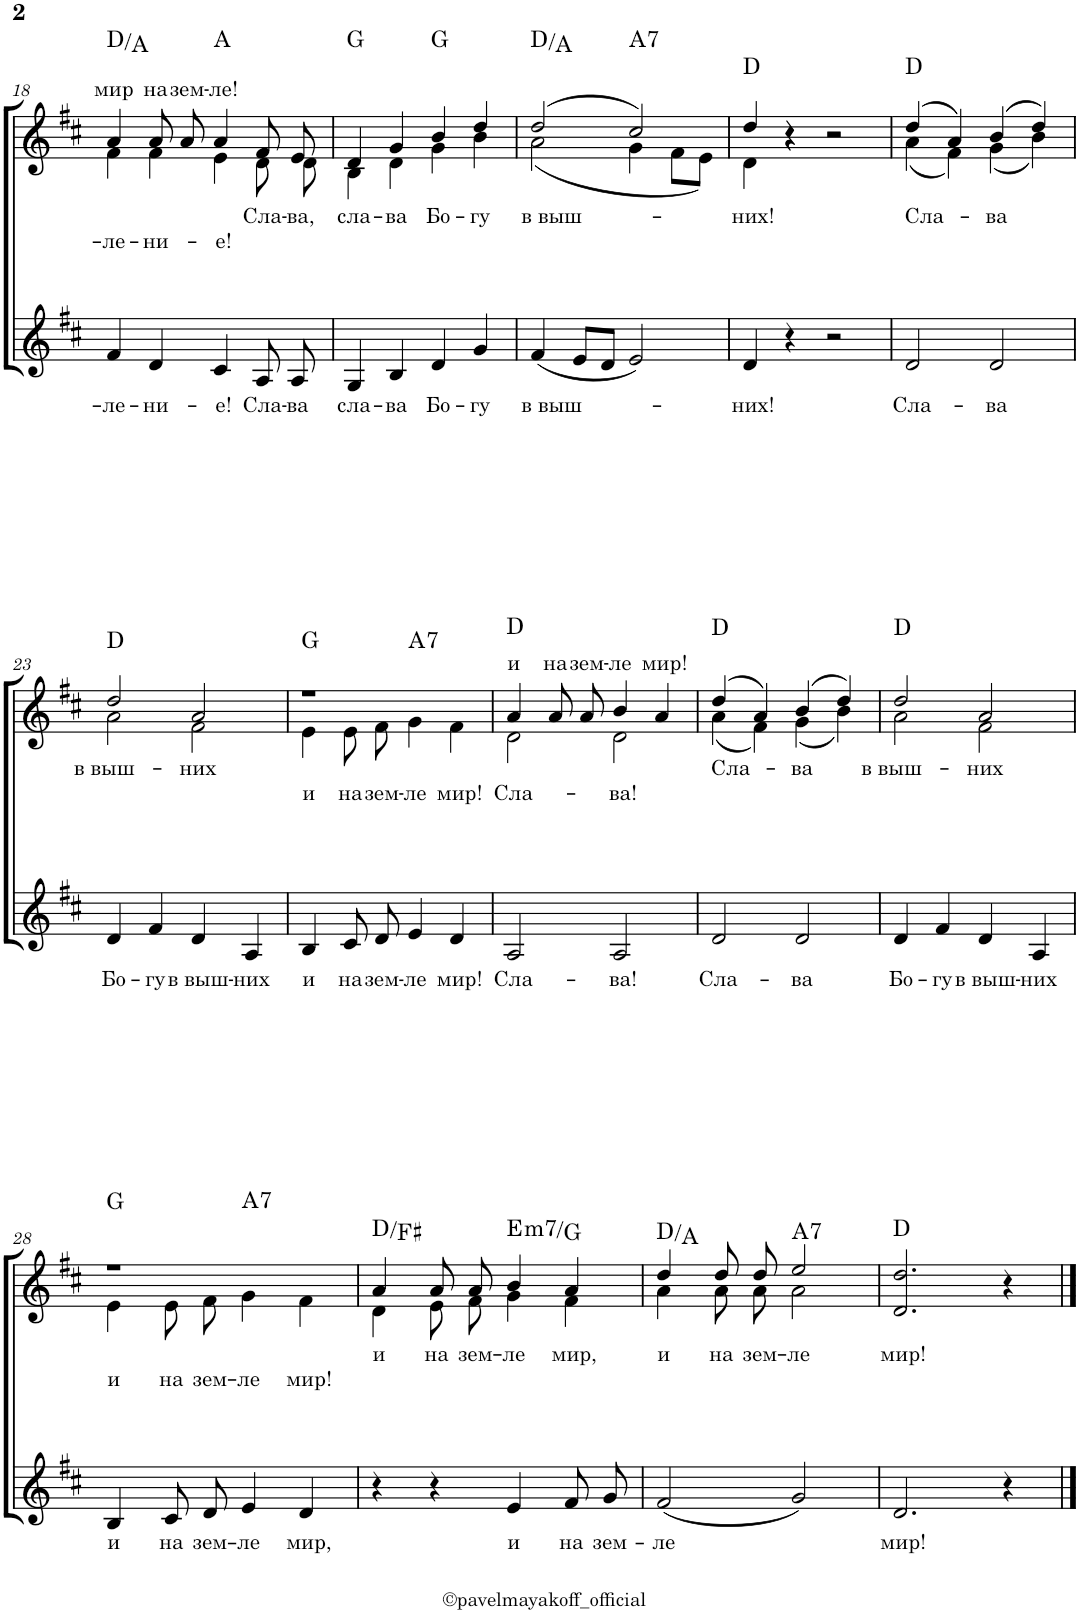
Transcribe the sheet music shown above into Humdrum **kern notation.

**kern	**text	**kern	**text	**text	**harte
*part2	*part2	*part1	*part1	*part1	*part1
*staff2	*staff2	*staff1	*staff1	*staff1	*
*I"Голос 3	*	*I"Голос 1 Голос 2	*	*	*
!!LO:PB:g=z
*clefG2	*	*clefG2	*	*	*
*k[f#c#]	*	*k[f#c#]	*	*	*
*M2/2	*	*M2/2	*	*	*
*met(c|)	*	*met(c|)	*	*	*
=18	=18	=18	=18	=18	=18
!	!LO:LY:b	!	!LO:LY:a	!	!
*	*	*^	*	*	*
!	!	!	!	!	!LO:LY:b	!
4f#/	-ле-	4a/	4f#\	.	-ле-	D:maj/5
!	!LO:LY:b	!	!	!LO:LY:a	!	!
!	!	!	!	!	!LO:LY:b	!
4d/	-ни-	8a/	4f#\	.	-ни-	.
!	!	!	!	!LO:LY:a	!	!
.	.	8a/	.	зем-	.	.
!	!LO:LY:b	!	!	!LO:LY:a	!	!
!	!	!	!	!	!LO:LY:b	!
4c#/	-е!	4a/	4e\	.	-е!	A:maj
!	!LO:LY:b	!	!	!LO:LY:b	!	!
8A/	Сла-	8f#/	8d\	Сла-	.	.
!	!LO:LY:b	!	!	!LO:LY:b	!	!
8A/	-ва	8e/	8d\	-ва,	.	.
=19	=19	=19	=19	=19	=19	=19
!	!LO:LY:b	!	!	!LO:LY:b	!	!
4G/	сла-	4d/	4B\	сла-	.	G:maj
!	!LO:LY:b	!	!	!LO:LY:b	!	!
4B/	-ва	4g/	4d\	-ва	.	.
!	!LO:LY:b	!	!	!LO:LY:b	!	!
4d/	Бо-	4b/	4g\	Бо-	.	G:maj
!	!LO:LY:b	!	!	!LO:LY:b	!	!
4g/	-гу	4dd/	4b\	-гу	.	.
=20	=20	=20	=20	=20	=20	=20
!	!LO:LY:b	!	!	!LO:LY:b	!	!
(4f#/	в выш-	(2dd/	(2a\	в выш-	.	D:maj/5
8e/L	.	.	.	.	.	.
8d/J	.	.	.	.	.	.
!	!	!	!	!	!	!LO:H:kt=7
2e/)	.	2cc#/)	4g\	.	.	A:7
.	.	.	8f#\L	.	.	.
.	.	.	8e\J)	.	.	.
=21	=21	=21	=21	=21	=21	=21
!	!LO:LY:b	!	!	!LO:LY:b	!	!
4d/	-них!	4dd/	4d\	-них!	.	D:maj
4r	.	4r	4r	.	.	.
2r	.	2r	2r	.	.	.
=22	=22	=22	=22	=22	=22	=22
!	!LO:LY:b	!	!	!LO:LY:b	!	!
2d/	Сла-	(4dd/	(4a\	Сла-	.	D:maj
.	.	4a/)	4f#\)	.	.	.
!	!LO:LY:b	!	!	!LO:LY:b	!	!
2d/	-ва	(4b/	(4g\	-ва	.	.
.	.	4dd/)	4b\)	.	.	.
!!LO:LB:g=z	!!
=23	=23	=23	=23	=23	=23	=23
!	!LO:LY:b	!	!	!LO:LY:b	!	!
4d/	Бо-	2dd/	2a\	в выш-	.	D:maj
!	!LO:LY:b	!	!	!	!	!
4f#/	-гу	.	.	.	.	.
!	!LO:LY:b	!	!	!LO:LY:b	!	!
4d/	в выш-	2a/	2f#\	-них	.	.
!	!LO:LY:b	!	!	!	!	!
4A/	-них	.	.	.	.	.
=24	=24	=24	=24	=24	=24	=24
!	!LO:LY:b	!	!	!	!LO:LY:b	!
4B/	и	1r	4e\	.	и	G:maj
!	!LO:LY:b	!	!	!	!LO:LY:b	!
8c#/	на	.	8e\	.	на	.
!	!LO:LY:b	!	!	!	!LO:LY:b	!
8d/	зем-	.	8f#\	.	зем-	.
!	!LO:LY:b	!	!	!	!LO:LY:b	!LO:H:kt=7
4e/	-ле	.	4g\	.	-ле	A:7
!	!LO:LY:b	!	!	!	!LO:LY:b	!
4d/	мир!	.	4f#\	.	мир!	.
=25	=25	=25	=25	=25	=25	=25
!	!LO:LY:b	!	!	!LO:LY:a	!	!
!	!	!	!	!	!LO:LY:b	!
2A/	Сла-	4a/	2d\	.	Сла-	D:maj
!	!	!	!	!LO:LY:a	!	!
.	.	8a/	.	на	.	.
!	!	!	!	!LO:LY:a	!	!
.	.	8a/	.	зем-	.	.
!	!LO:LY:b	!	!	!LO:LY:a	!	!
!	!	!	!	!	!LO:LY:b	!
2A/	-ва!	4b/	2d\	.	-ва!	.
!	!	!	!	!LO:LY:a	!	!
.	.	4a/	.	мир!	.	.
=26	=26	=26	=26	=26	=26	=26
!	!LO:LY:b	!	!	!LO:LY:b	!	!
2d/	Сла-	(4dd/	(4a\	Сла-	.	D:maj
.	.	4a/)	4f#\)	.	.	.
!	!LO:LY:b	!	!	!LO:LY:b	!	!
2d/	-ва	(4b/	(4g\	-ва	.	.
.	.	4dd/)	4b\)	.	.	.
=27	=27	=27	=27	=27	=27	=27
!	!LO:LY:b	!	!	!LO:LY:b	!	!
4d/	Бо-	2dd/	2a\	в выш-	.	D:maj
!	!LO:LY:b	!	!	!	!	!
4f#/	-гу	.	.	.	.	.
!	!LO:LY:b	!	!	!LO:LY:b	!	!
4d/	в выш-	2a/	2f#\	-них	.	.
!	!LO:LY:b	!	!	!	!	!
4A/	-них	.	.	.	.	.
!!LO:LB:g=z	!!
=28	=28	=28	=28	=28	=28	=28
!	!LO:LY:b	!	!	!	!LO:LY:b	!
4B/	и	1r	4e\	.	и	G:maj
!	!LO:LY:b	!	!	!	!LO:LY:b	!
8c#/	на	.	8e\	.	на	.
!	!LO:LY:b	!	!	!	!LO:LY:b	!
8d/	зем-	.	8f#\	.	зем-	.
!	!LO:LY:b	!	!	!	!LO:LY:b	!LO:H:kt=7
4e/	-ле	.	4g\	.	-ле	A:7
!	!LO:LY:b	!	!	!	!LO:LY:b	!
4d/	мир,	.	4f#\	.	мир!	.
=29	=29	=29	=29	=29	=29	=29
!	!	!	!	!LO:LY:b	!	!
4r	.	4a/	4d\	и	.	D:maj/3
!	!	!	!	!LO:LY:b	!	!
4r	.	8a/	8e\	на	.	.
!	!	!	!	!LO:LY:b	!	!
.	.	8a/	8f#\	зем-	.	.
!	!LO:LY:b	!	!	!LO:LY:b	!	!LO:H:kt=m7
4e/	и	4b/	4g\	-ле	.	E:min7/b3
!	!LO:LY:b	!	!	!LO:LY:b	!	!
8f#/	на	4a/	4f#\	мир,	.	.
!	!LO:LY:b	!	!	!	!	!
8g/	зем-	.	.	.	.	.
=30	=30	=30	=30	=30	=30	=30
!	!LO:LY:b	!	!	!LO:LY:b	!	!
(2f#/	-ле	4dd/	4a\	и	.	D:maj/5
!	!	!	!	!LO:LY:b	!	!
.	.	8dd/	8a\	на	.	.
!	!	!	!	!LO:LY:b	!	!
.	.	8dd/	8a\	зем-	.	.
!	!	!	!	!LO:LY:b	!	!LO:H:kt=7
2g/)	.	2ee/	2a\	-ле	.	A:7
=31	=31	=31	=31	=31	=31	=31
!	!LO:LY:b	!	!	!LO:LY:b	!	!
*	*	*v	*v	*	*	*
2.d/	мир!	2.d/ 2.dd/	мир!	.	D:maj
4r	.	4r	.	.	.
==	==	==	==	==	==
*-	*-	*-	*-	*-	*-
